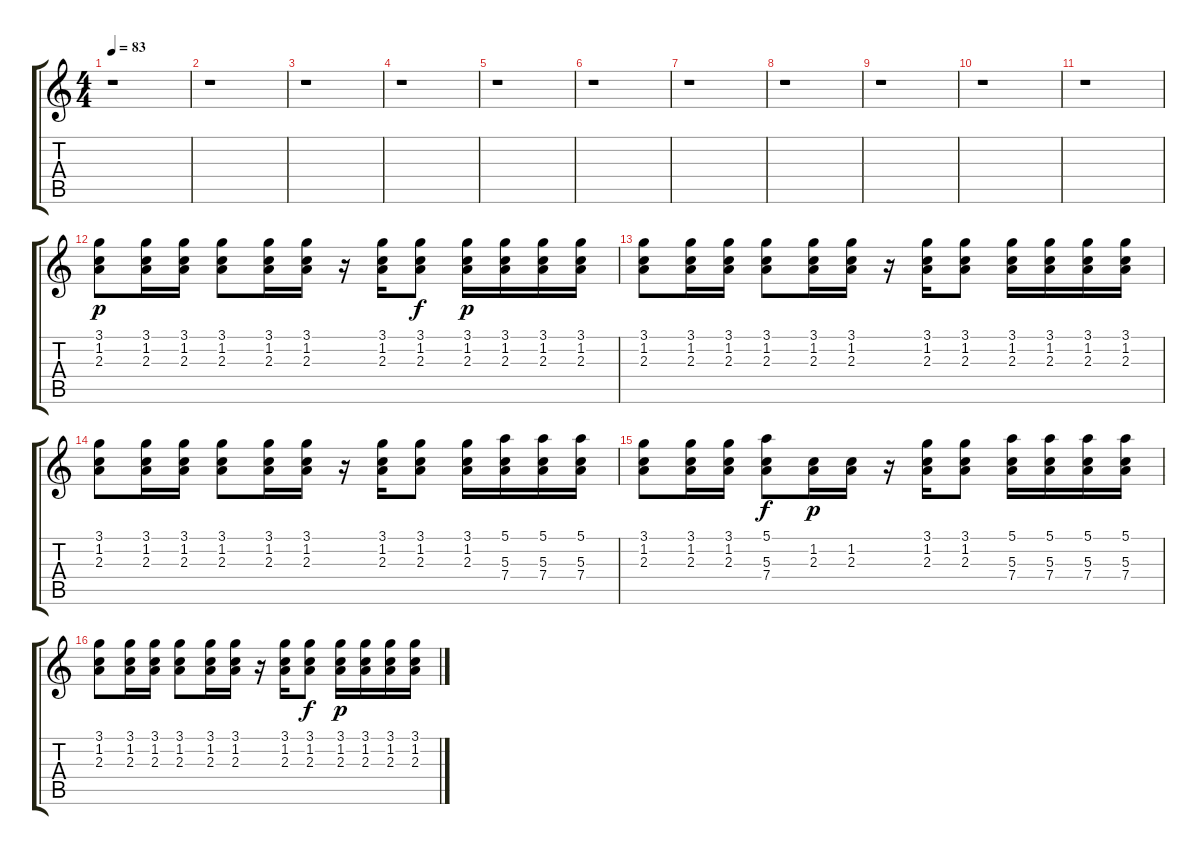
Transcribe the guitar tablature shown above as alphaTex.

\track "" {instrument overdrivenguitar}
\staff {score tabs}
\tuning (E4 B3 G3 D3 A2 E2) {hide}
\ts (4 4)
\tempo 83
\clef g2
\ks c
r.1{dy p} |
r.1 |
r.1 |
r.1 |
r.1 |
r.1 |
r.1 |
r.1 |
r.1 |
r.1 |
r.1 |
(3.1 1.2 2.3).8 (3.1 1.2 2.3).16 (3.1 1.2 2.3).16 (3.1 1.2 2.3).8 (3.1 1.2 2.3).16 (3.1 1.2 2.3).16 r.16 (3.1 1.2 2.3).16 (3.1 1.2 2.3).8{dy f} (3.1 1.2 2.3).16{dy p} (3.1 1.2 2.3).16 (3.1 1.2 2.3).16 (3.1 1.2 2.3).16 |
(3.1 1.2 2.3).8 (3.1 1.2 2.3).16 (3.1 1.2 2.3).16 (3.1 1.2 2.3).8 (3.1 1.2 2.3).16 (3.1 1.2 2.3).16 r.16 (3.1 1.2 2.3).16 (3.1 1.2 2.3).8 (3.1 1.2 2.3).16 (3.1 1.2 2.3).16 (3.1 1.2 2.3).16 (3.1 1.2 2.3).16 |
(3.1 1.2 2.3).8 (3.1 1.2 2.3).16 (3.1 1.2 2.3).16 (3.1 1.2 2.3).8 (3.1 1.2 2.3).16 (3.1 1.2 2.3).16 r.16 (3.1 1.2 2.3).16 (3.1 1.2 2.3).8 (3.1 1.2 2.3).16 (5.1 5.3 7.4).16 (5.1 5.3 7.4).16 (5.1 5.3 7.4).16 |
(3.1 1.2 2.3).8 (3.1 1.2 2.3).16 (3.1 1.2 2.3).16 (5.1 5.3 7.4).8{dy f} (1.2 2.3).16{dy p} (1.2 2.3).16 r.16 (3.1 1.2 2.3).16 (3.1 1.2 2.3).8 (5.1 5.3 7.4).16 (5.1 5.3 7.4).16 (5.1 5.3 7.4).16 (5.1 5.3 7.4).16 |
(3.1 1.2 2.3).8 (3.1 1.2 2.3).16 (3.1 1.2 2.3).16 (3.1 1.2 2.3).8 (3.1 1.2 2.3).16 (3.1 1.2 2.3).16 r.16 (3.1 1.2 2.3).16 (3.1 1.2 2.3).8{dy f} (3.1 1.2 2.3).16{dy p} (3.1 1.2 2.3).16 (3.1 1.2 2.3).16 (3.1 1.2 2.3).16
